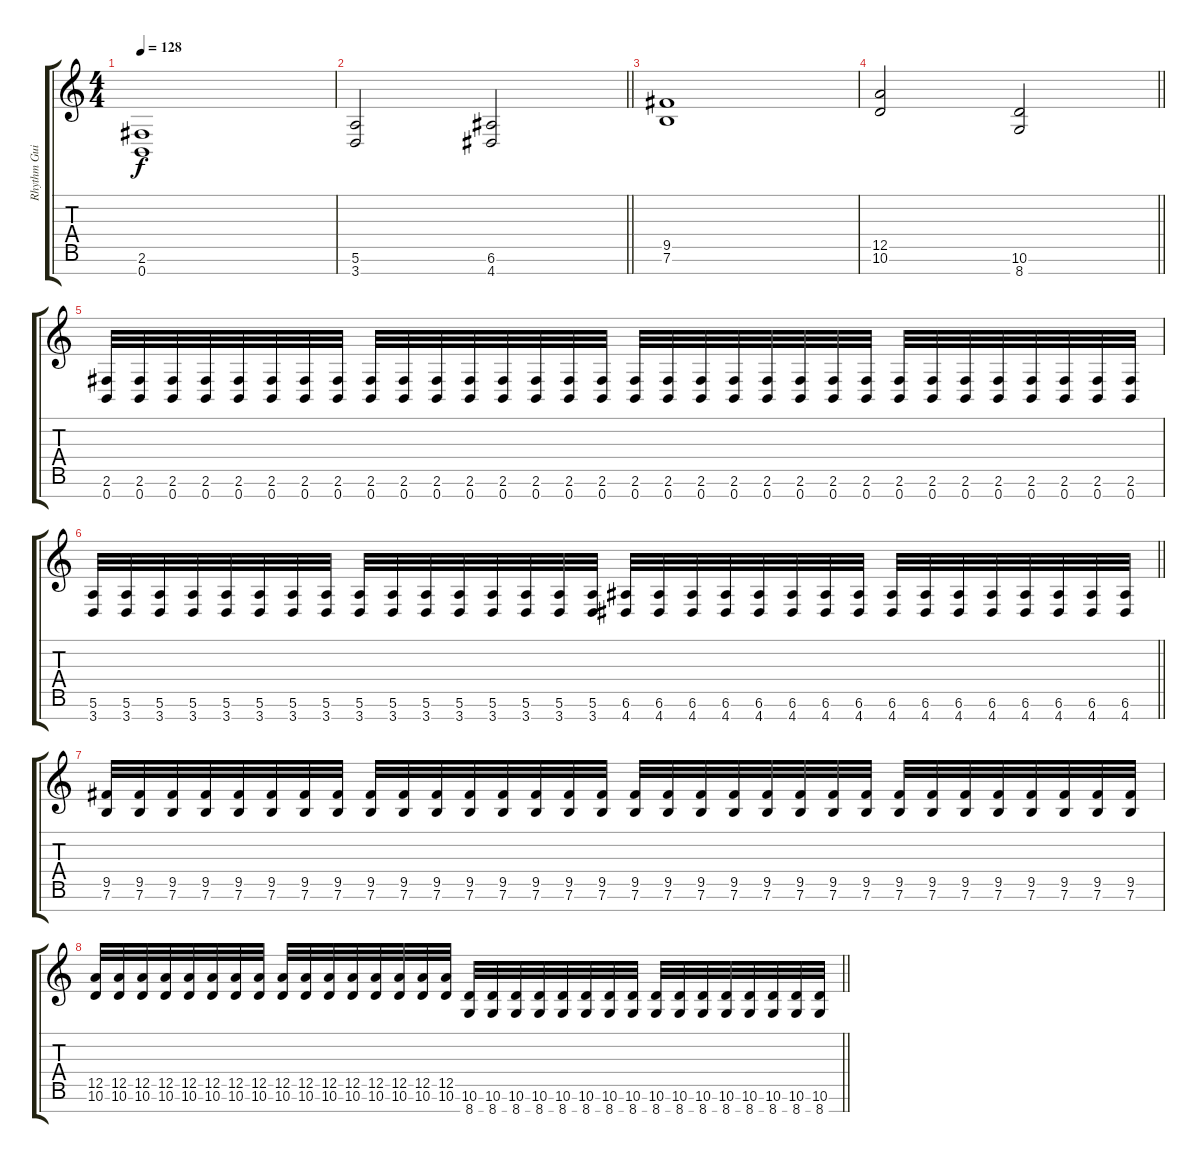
\track ("Rhythm Guitar 1" "Rhythm Gui") {instrument distortionguitar}
\staff {score tabs}
\tuning (E4 B3 G3 D3 A2 E2 B1) {hide}
\ts (4 4)
\tempo 128
\clef g2
\ks c
(2.6 0.7).1{dy f} |
\barLineRight lightlight
(5.6 3.7).2 (6.6 4.7).2 |
(9.5 7.6).1 |
\barLineRight lightlight
(12.5 10.6).2 (10.6 8.7).2 |
(2.6 0.7).32 (2.6 0.7).32 (2.6 0.7).32 (2.6 0.7).32 (2.6 0.7).32 (2.6 0.7).32 (2.6 0.7).32 (2.6 0.7).32 (2.6 0.7).32 (2.6 0.7).32 (2.6 0.7).32 (2.6 0.7).32 (2.6 0.7).32 (2.6 0.7).32 (2.6 0.7).32 (2.6 0.7).32 (2.6 0.7).32 (2.6 0.7).32 (2.6 0.7).32 (2.6 0.7).32 (2.6 0.7).32 (2.6 0.7).32 (2.6 0.7).32 (2.6 0.7).32 (2.6 0.7).32 (2.6 0.7).32 (2.6 0.7).32 (2.6 0.7).32 (2.6 0.7).32 (2.6 0.7).32 (2.6 0.7).32 (2.6 0.7).32 |
\barLineRight lightlight
(5.6 3.7).32 (5.6 3.7).32 (5.6 3.7).32 (5.6 3.7).32 (5.6 3.7).32 (5.6 3.7).32 (5.6 3.7).32 (5.6 3.7).32 (5.6 3.7).32 (5.6 3.7).32 (5.6 3.7).32 (5.6 3.7).32 (5.6 3.7).32 (5.6 3.7).32 (5.6 3.7).32 (5.6 3.7).32 (6.6 4.7).32 (6.6 4.7).32 (6.6 4.7).32 (6.6 4.7).32 (6.6 4.7).32 (6.6 4.7).32 (6.6 4.7).32 (6.6 4.7).32 (6.6 4.7).32 (6.6 4.7).32 (6.6 4.7).32 (6.6 4.7).32 (6.6 4.7).32 (6.6 4.7).32 (6.6 4.7).32 (6.6 4.7).32 |
(9.5 7.6).32 (9.5 7.6).32 (9.5 7.6).32 (9.5 7.6).32 (9.5 7.6).32 (9.5 7.6).32 (9.5 7.6).32 (9.5 7.6).32 (9.5 7.6).32 (9.5 7.6).32 (9.5 7.6).32 (9.5 7.6).32 (9.5 7.6).32 (9.5 7.6).32 (9.5 7.6).32 (9.5 7.6).32 (9.5 7.6).32 (9.5 7.6).32 (9.5 7.6).32 (9.5 7.6).32 (9.5 7.6).32 (9.5 7.6).32 (9.5 7.6).32 (9.5 7.6).32 (9.5 7.6).32 (9.5 7.6).32 (9.5 7.6).32 (9.5 7.6).32 (9.5 7.6).32 (9.5 7.6).32 (9.5 7.6).32 (9.5 7.6).32 |
\barLineRight lightlight
(12.5 10.6).32 (12.5 10.6).32 (12.5 10.6).32 (12.5 10.6).32 (12.5 10.6).32 (12.5 10.6).32 (12.5 10.6).32 (12.5 10.6).32 (12.5 10.6).32 (12.5 10.6).32 (12.5 10.6).32 (12.5 10.6).32 (12.5 10.6).32 (12.5 10.6).32 (12.5 10.6).32 (12.5 10.6).32 (10.6 8.7).32 (10.6 8.7).32 (10.6 8.7).32 (10.6 8.7).32 (10.6 8.7).32 (10.6 8.7).32 (10.6 8.7).32 (10.6 8.7).32 (10.6 8.7).32 (10.6 8.7).32 (10.6 8.7).32 (10.6 8.7).32 (10.6 8.7).32 (10.6 8.7).32 (10.6 8.7).32 (10.6 8.7).32
